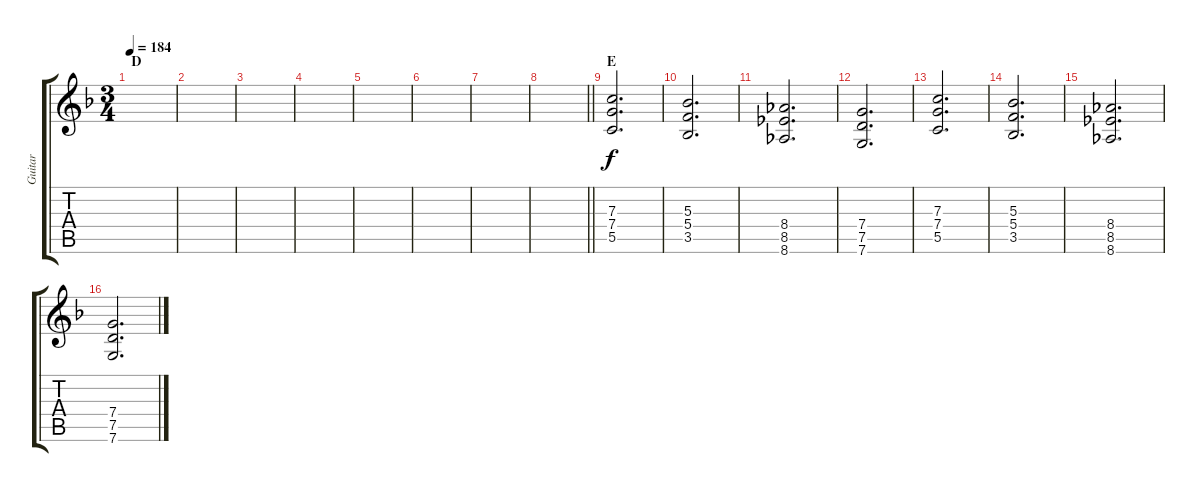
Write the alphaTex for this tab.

\track ("Guitar" "Guitar") {instrument distortionguitar}
\staff {score tabs}
\tuning (D4 A3 F3 C3 G2 C2) {hide}
\ts (3 4)
\section ("" "D")
\tempo 184
\clef g2
\ks f
|
|
|
|
|
|
|
\barLineRight lightlight
|
\section ("" "E")
(7.3 7.4 5.5).2{d} |
(5.3 5.4 3.5).2{d} |
(8.4 8.5 8.6).2{d} |
(7.4 7.5 7.6).2{d} |
(7.3 7.4 5.5).2{d} |
(5.3 5.4 3.5).2{d} |
(8.4 8.5 8.6).2{d} |
(7.4 7.5 7.6).2{d}
